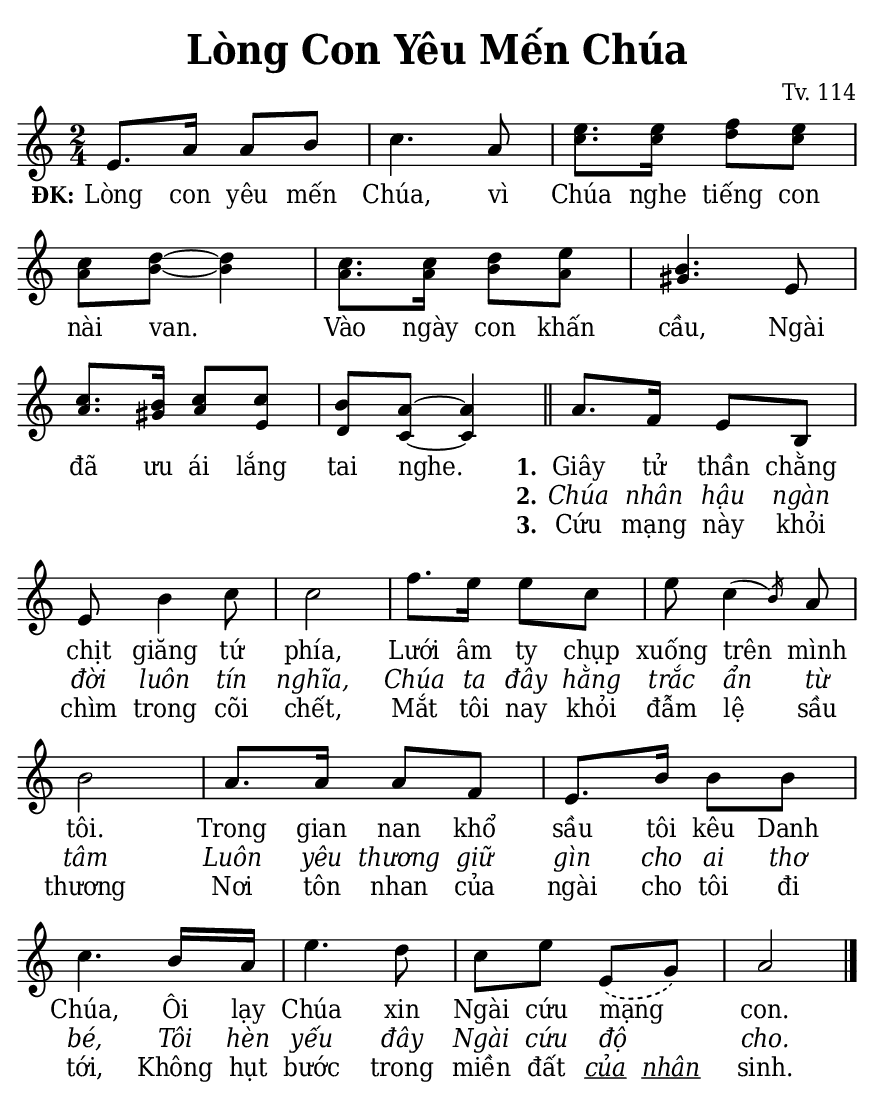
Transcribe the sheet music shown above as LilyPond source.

% Cài đặt chung\
\version "2.22.1"
\include "english.ly"

\header {
  title = \markup { \fontsize #1 "Lòng Con Yêu Mến Chúa" }
  composer = "Tv. 114"
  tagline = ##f
}

% Nhạc phiên khúc
nhacPhienKhucSop = \relative c' {
  e8. a16 a8 b |
  c4. a8 |
  e'8. e16 f8 e |
  c d ~ d4 |
  c8. c16 d8 e |
  b4. e,8 |
  c'8. b16 c8 c |
  b a ~ a4 \bar "||"
  
  a8. f16 e8 b |
  e b'4 c8 |
  c2 |
  f8. e16 e8 c |
  e
  \afterGrace c4 ({
    \override Flag.stroke-style = #"grace"
    b16)}
  \revert Flag.stroke-style
  a8 |
  b2 |
  a8. a16 a8 f |
  e8. b'16 b8 b |
  c4. b16 a |
  e'4. d8 |
  c e
  \once \phrasingSlurDashed
  e, \(g\) |
  a2 \bar "|."
}

nhacPhienKhucAlto = \relative c' {
  e8. a16 a8 b |
  c4. a8 |
  c8. c16 d8 c |
  a b ~ b4 |
  a8. a16 b8 a |
  gs4. e8 |
  a8. gs16 a8 e |
  d c ~ c4
}

% Lời phiên khúc
loiPhienKhucSop = \lyrics {
  \set stanza = "ĐK:"
  Lòng con yêu mến Chúa,
  vì Chúa nghe tiếng con nài van.
  Vào ngày con khấn cầu,
  Ngài đã ưu ái lắng tai nghe.
  <<
    {
      \set stanza = "1."
      Giây tử thần chằng chịt giăng tứ phía,
      Lưới âm ty chụp xuống trên mình tôi.
      Trong gian nan khổ sầu
      tôi kêu Danh Chúa,
      Ôi lạy Chúa xin Ngài cứu mạng _ con.
    }
    \new Lyrics {
	    \set associatedVoice = "beSop"
	    \set stanza = "2."
      \override Lyrics.LyricText.font-shape = #'italic
	    Chúa nhân hậu ngàn đời luôn tín nghĩa,
	    Chúa ta đây hằng trắc ẩn từ tâm
	    Luôn yêu thương giữ gìn cho ai thơ bé,
	    Tôi hèn yếu đây Ngài cứu độ _ cho.
    }
    \new Lyrics {
	    \set associatedVoice = "beSop"
	    \set stanza = "3."
	    Cứu mạng này khỏi chìm trong cõi chết,
	    Mắt tôi nay khỏi đẫm lệ sầu thương
	    Nơi tôn nhan của ngài cho tôi đi tới,
	    Không hụt bước trong miền đất
	    \markup { \italic \underline "của" }
	    \markup { \italic \underline "nhân" }
	    sinh.
    }
  >>
}

% Dàn trang
\paper {
  #(set-paper-size "a5")
  top-margin = 3\mm
  bottom-margin = 3\mm
  left-margin = 3\mm
  right-margin = 3\mm
  indent = #0
  #(define fonts
	 (make-pango-font-tree "Deja Vu Serif Condensed"
	 		       "Deja Vu Serif Condensed"
			       "Deja Vu Serif Condensed"
			       (/ 20 20)))
  print-page-number = ##f
  system-system-spacing = #'((basic-distance . 0.1) (padding . 2.5))
}

TongNhip = {
  \key c \major \time 2/4
  \set Timing.beamExceptions = #'()
  \set Timing.baseMoment = #(ly:make-moment 1/4)
}

% Đổi kích thước nốt cho bè phụ
notBePhu =
#(define-music-function (font-size music) (number? ly:music?)
   (for-some-music
     (lambda (m)
       (if (music-is-of-type? m 'rhythmic-event)
           (begin
             (set! (ly:music-property m 'tweaks)
                   (cons `(font-size . ,font-size)
                         (ly:music-property m 'tweaks)))
             #t)
           #f))
     music)
   music)

\score {
  \new ChoirStaff <<
    \new Staff \with {
        \consists "Merge_rests_engraver"
        printPartCombineTexts = ##f
      }
      <<
      \new Voice \TongNhip \partCombine 
        \nhacPhienKhucSop
        \notBePhu -1 { \nhacPhienKhucAlto }
      \new NullVoice = beSop \nhacPhienKhucSop
      \new Lyrics \lyricsto beSop \loiPhienKhucSop
      >>
  >>
  \layout {
    \override Lyrics.LyricSpace.minimum-distance = #1.5
    \override Score.BarNumber.break-visibility = ##(#f #f #f)
    \override Score.SpacingSpanner.uniform-stretching = ##t
  } 
}
